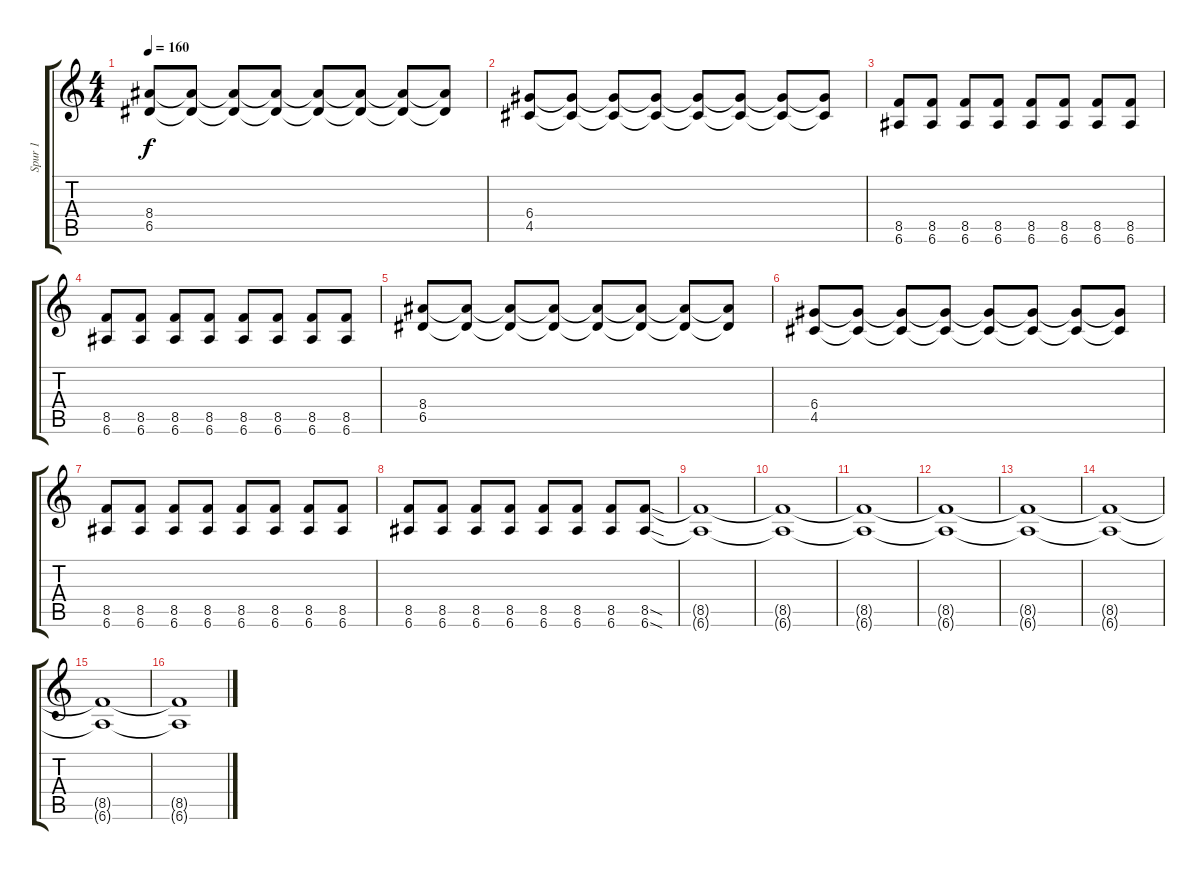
\track ("Spur 1" "Spur 1") {instrument distortionguitar}
\staff {score tabs}
\tuning (E4 B3 G3 D3 A2 E2) {hide}
\ts (4 4)
\tempo 160
\clef g2
\ks c
(8.4 6.5).8{dy f} (8.4{t} 6.5{t}).8 (8.4{t} 6.5{t}).8 (8.4{t} 6.5{t}).8 (8.4{t} 6.5{t}).8 (8.4{t} 6.5{t}).8 (8.4{t} 6.5{t}).8 (8.4{t} 6.5{t}).8 |
(6.4 4.5).8 (6.4{t} 4.5{t}).8 (6.4{t} 4.5{t}).8 (6.4{t} 4.5{t}).8 (6.4{t} 4.5{t}).8 (6.4{t} 4.5{t}).8 (6.4{t} 4.5{t}).8 (6.4{t} 4.5{t}).8 |
(8.5 6.6).8 (8.5 6.6).8 (8.5 6.6).8 (8.5 6.6).8 (8.5 6.6).8 (8.5 6.6).8 (8.5 6.6).8 (8.5 6.6).8 |
(8.5 6.6).8 (8.5 6.6).8 (8.5 6.6).8 (8.5 6.6).8 (8.5 6.6).8 (8.5 6.6).8 (8.5 6.6).8 (8.5 6.6).8 |
(8.4 6.5).8 (8.4{t} 6.5{t}).8 (8.4{t} 6.5{t}).8 (8.4{t} 6.5{t}).8 (8.4{t} 6.5{t}).8 (8.4{t} 6.5{t}).8 (8.4{t} 6.5{t}).8 (8.4{t} 6.5{t}).8 |
(6.4 4.5).8 (6.4{t} 4.5{t}).8 (6.4{t} 4.5{t}).8 (6.4{t} 4.5{t}).8 (6.4{t} 4.5{t}).8 (6.4{t} 4.5{t}).8 (6.4{t} 4.5{t}).8 (6.4{t} 4.5{t}).8 |
(8.5 6.6).8 (8.5 6.6).8 (8.5 6.6).8 (8.5 6.6).8 (8.5 6.6).8 (8.5 6.6).8 (8.5 6.6).8 (8.5 6.6).8 |
(8.5 6.6).8 (8.5 6.6).8 (8.5 6.6).8 (8.5 6.6).8 (8.5 6.6).8 (8.5 6.6).8 (8.5 6.6).8 (8.5{sod} 6.6{sod}).8 |
(8.5{t} 6.6{t}).1 |
(8.5{t} 6.6{t}).1 |
(8.5{t} 6.6{t}).1 |
(8.5{t} 6.6{t}).1 |
(8.5{t} 6.6{t}).1 |
(8.5{t} 6.6{t}).1 |
(8.5{t} 6.6{t}).1 |
(8.5{t} 6.6{t}).1
